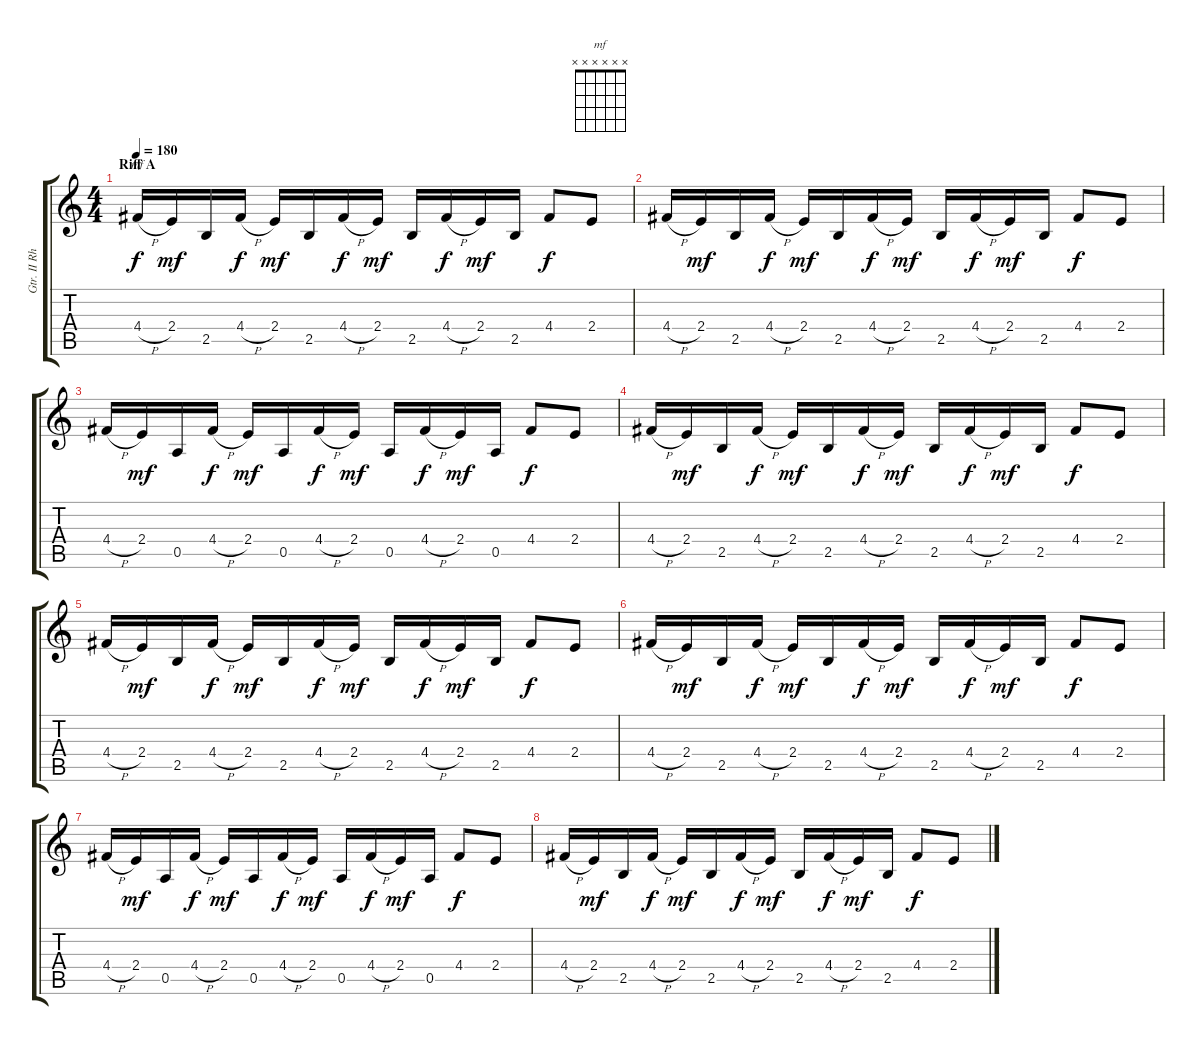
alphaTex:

\track ("Gtr. II Rhytm" "Gtr. II Rh") {instrument overdrivenguitar}
\staff {score tabs}
\tuning (E4 B3 G3 D3 A2 E2) {hide}
\chord ("mf" x x x x x x)
\ts (4 4)
\section ("" "Riff A")
\tempo 180
\clef g2
\ks c
4.4{h}.16{ch "mf" dy f} 2.4.16{dy mf} 2.5.16 4.4{h}.16{dy f} 2.4.16{dy mf} 2.5.16 4.4{h}.16{dy f} 2.4.16{dy mf} 2.5.16 4.4{h}.16{dy f} 2.4.16{dy mf} 2.5.16 4.4.8{dy f} 2.4.8 |
4.4{h}.16 2.4.16{dy mf} 2.5.16 4.4{h}.16{dy f} 2.4.16{dy mf} 2.5.16 4.4{h}.16{dy f} 2.4.16{dy mf} 2.5.16 4.4{h}.16{dy f} 2.4.16{dy mf} 2.5.16 4.4.8{dy f} 2.4.8 |
4.4{h}.16 2.4.16{dy mf} 0.5.16 4.4{h}.16{dy f} 2.4.16{dy mf} 0.5.16 4.4{h}.16{dy f} 2.4.16{dy mf} 0.5.16 4.4{h}.16{dy f} 2.4.16{dy mf} 0.5.16 4.4.8{dy f} 2.4.8 |
4.4{h}.16 2.4.16{dy mf} 2.5.16 4.4{h}.16{dy f} 2.4.16{dy mf} 2.5.16 4.4{h}.16{dy f} 2.4.16{dy mf} 2.5.16 4.4{h}.16{dy f} 2.4.16{dy mf} 2.5.16 4.4.8{dy f} 2.4.8 |
4.4{h}.16 2.4.16{dy mf} 2.5.16 4.4{h}.16{dy f} 2.4.16{dy mf} 2.5.16 4.4{h}.16{dy f} 2.4.16{dy mf} 2.5.16 4.4{h}.16{dy f} 2.4.16{dy mf} 2.5.16 4.4.8{dy f} 2.4.8 |
4.4{h}.16 2.4.16{dy mf} 2.5.16 4.4{h}.16{dy f} 2.4.16{dy mf} 2.5.16 4.4{h}.16{dy f} 2.4.16{dy mf} 2.5.16 4.4{h}.16{dy f} 2.4.16{dy mf} 2.5.16 4.4.8{dy f} 2.4.8 |
4.4{h}.16 2.4.16{dy mf} 0.5.16 4.4{h}.16{dy f} 2.4.16{dy mf} 0.5.16 4.4{h}.16{dy f} 2.4.16{dy mf} 0.5.16 4.4{h}.16{dy f} 2.4.16{dy mf} 0.5.16 4.4.8{dy f} 2.4.8 |
4.4{h}.16 2.4.16{dy mf} 2.5.16 4.4{h}.16{dy f} 2.4.16{dy mf} 2.5.16 4.4{h}.16{dy f} 2.4.16{dy mf} 2.5.16 4.4{h}.16{dy f} 2.4.16{dy mf} 2.5.16 4.4.8{dy f} 2.4.8
